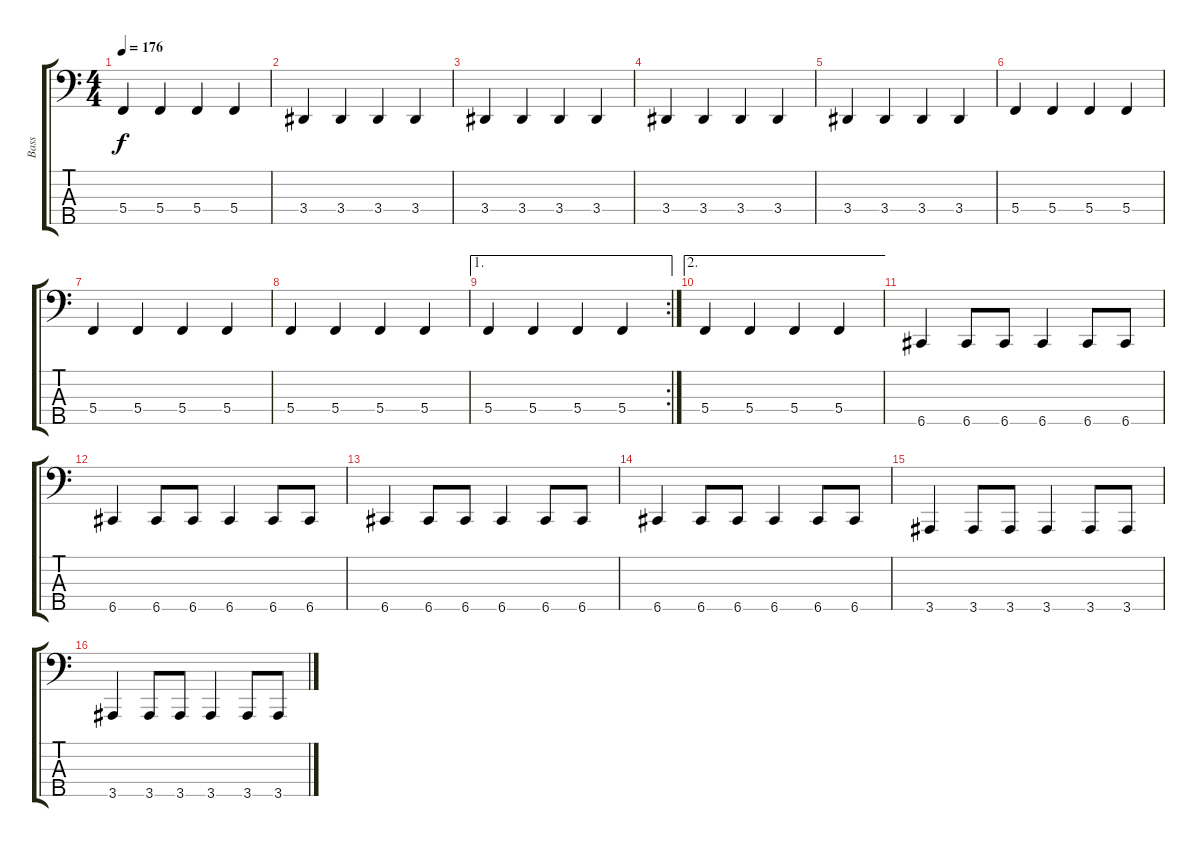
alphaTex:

\track ("Bass" "Bass") {instrument electricbassfinger}
\staff {score tabs}
\tuning (G2 C2 G1 C1 G0) {hide}
\ts (4 4)
\tempo 176
\clef f4
\ks c
5.4.4{dy f} 5.4.4 5.4.4 5.4.4 |
3.4.4 3.4.4 3.4.4 3.4.4 |
3.4.4 3.4.4 3.4.4 3.4.4 |
3.4.4 3.4.4 3.4.4 3.4.4 |
3.4.4 3.4.4 3.4.4 3.4.4 |
5.4.4 5.4.4 5.4.4 5.4.4 |
5.4.4 5.4.4 5.4.4 5.4.4 |
5.4.4 5.4.4 5.4.4 5.4.4 |
\ae 1
\rc 2
5.4.4 5.4.4 5.4.4 5.4.4 |
\ae 2
5.4.4 5.4.4 5.4.4 5.4.4 |
6.5.4 6.5.8 6.5.8 6.5.4 6.5.8 6.5.8 |
6.5.4 6.5.8 6.5.8 6.5.4 6.5.8 6.5.8 |
6.5.4 6.5.8 6.5.8 6.5.4 6.5.8 6.5.8 |
6.5.4 6.5.8 6.5.8 6.5.4 6.5.8 6.5.8 |
3.5.4 3.5.8 3.5.8 3.5.4 3.5.8 3.5.8 |
3.5.4 3.5.8 3.5.8 3.5.4 3.5.8 3.5.8
